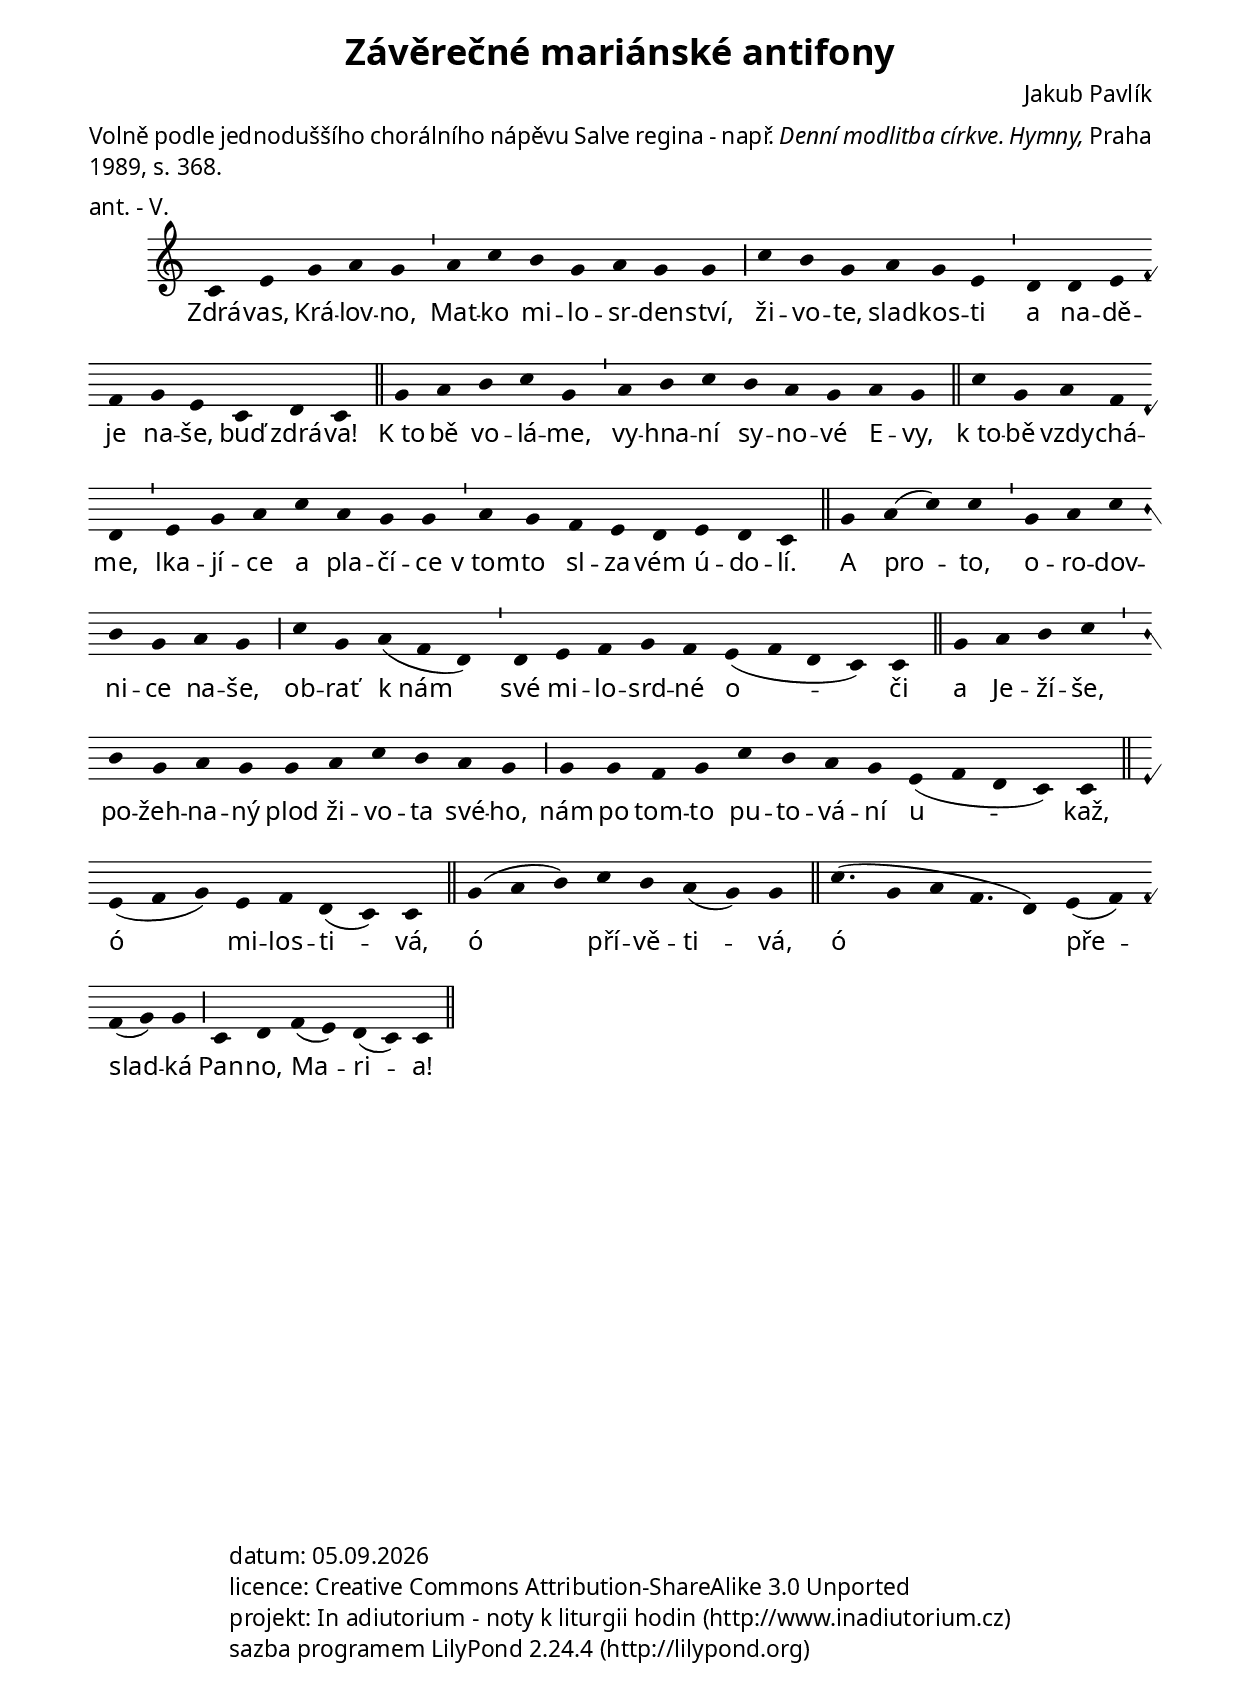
\version "2.17.24"

\header {
  title = "Závěrečné mariánské antifony"
  composer = "Jakub Pavlík"
}

\include "spolecne.ly"

\markup\justify{Volně podle jednoduššího chorálního nápěvu Salve regina -
např. \italic{Denní modlitba církve. Hymny,} Praha 1989, s. 368.}

\score {
  \relative c' {
    \choralniRezim
    c4 e g a g \barMin
    a c b g a g g \barMaior
    c b g a g e \barMin
    d d e f g e c d c \barFinalis
    
    g' a b c g \barMin
    a b c b a g a g \barFinalis
    c g a f d \barMin
    e g a c a g g \barMin
    a g f e d e d c \barFinalis
    
    g' a( c) c \barMin g a c b g a g \barMaior
    c g a( f d) \barMin d e f g f e( f d c) c \barFinalis
    
    g' a b c \barMin b g a g g a c b a g \barMaior
    g g f g c b a g e( f d c) c \barFinalis
    
    e( f g) e f d( c) c \barFinalis
    
    g'( a b) c b a( g) g \barFinalis
    
    c4.( g4 a f4. d4) e( f) f( g) g \barMaior
    c, d f( e) d( c) c \barFinalis
  }
  \addlyrics {
    Zdrá -- vas, Krá -- lov -- no,
    Mat -- ko mi -- lo -- sr -- den -- ství,
    ži -- vo -- te, slad -- kos -- ti 
    a na -- dě -- je na -- še, buď zdrá -- va!
    
    K_to -- bě vo -- lá -- me, 
    vy -- hna -- ní sy -- no -- vé E -- vy,
    
    k_to -- bě vzdy -- chá -- me,
    lka -- jí -- ce a pla -- čí -- ce
    v_tom -- to sl -- za -- vém ú -- do -- lí.
    
    A pro -- to, o -- ro -- dov -- ni -- ce na -- še,
    ob -- rať k_nám své mi -- lo -- srd -- né o -- či
    
    a Je -- ží -- še,
    po -- žeh -- na -- ný plod ži -- vo -- ta své -- ho,
    nám po tom -- to pu -- to -- vá -- ní u -- kaž,
    
    ó mi -- los -- ti -- vá,
    
    ó pří -- vě -- ti -- vá,
    
    ó pře -- slad -- ká Pan -- no, Ma -- ri -- a!
  }
  \header {
    quid = "ant."
    modus = "V"
    differentia = "" 
    psalmus = ""
    poet = "Jednotný kancionál (30. vyd., 2004) 007"
    id = ""
    piece = \markup {\sestavTitulekBezZalmu}
  }
}